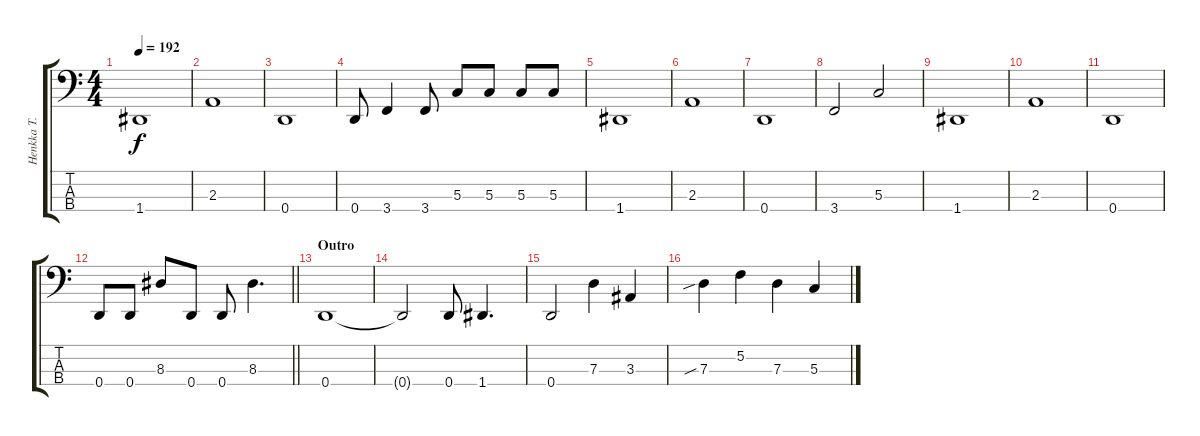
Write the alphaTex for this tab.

\track ("Henkka T. Blacksmith" "Henkka T. ") {instrument electricbasspick}
\staff {score tabs}
\tuning (F2 C2 G1 D1) {hide}
\ts (4 4)
\tempo 192
\clef f4
\ks c
1.4.1{dy f} |
2.3.1 |
0.4.1 |
0.4.8 3.4.4 3.4.8 5.3.8 5.3.8 5.3.8 5.3.8 |
1.4.1 |
2.3.1 |
0.4.1 |
3.4.2 5.3.2 |
1.4.1 |
2.3.1 |
0.4.1 |
\barLineRight lightlight
0.4.8 0.4.8 8.3.8 0.4.8 0.4.8 8.3.4{d} |
\section ("" "Outro")
0.4.1 |
0.4{t}.2 0.4.8 1.4.4{d} |
0.4.2 7.3.4 3.3.4 |
7.3{sib}.4 5.2.4 7.3.4 5.3.4
